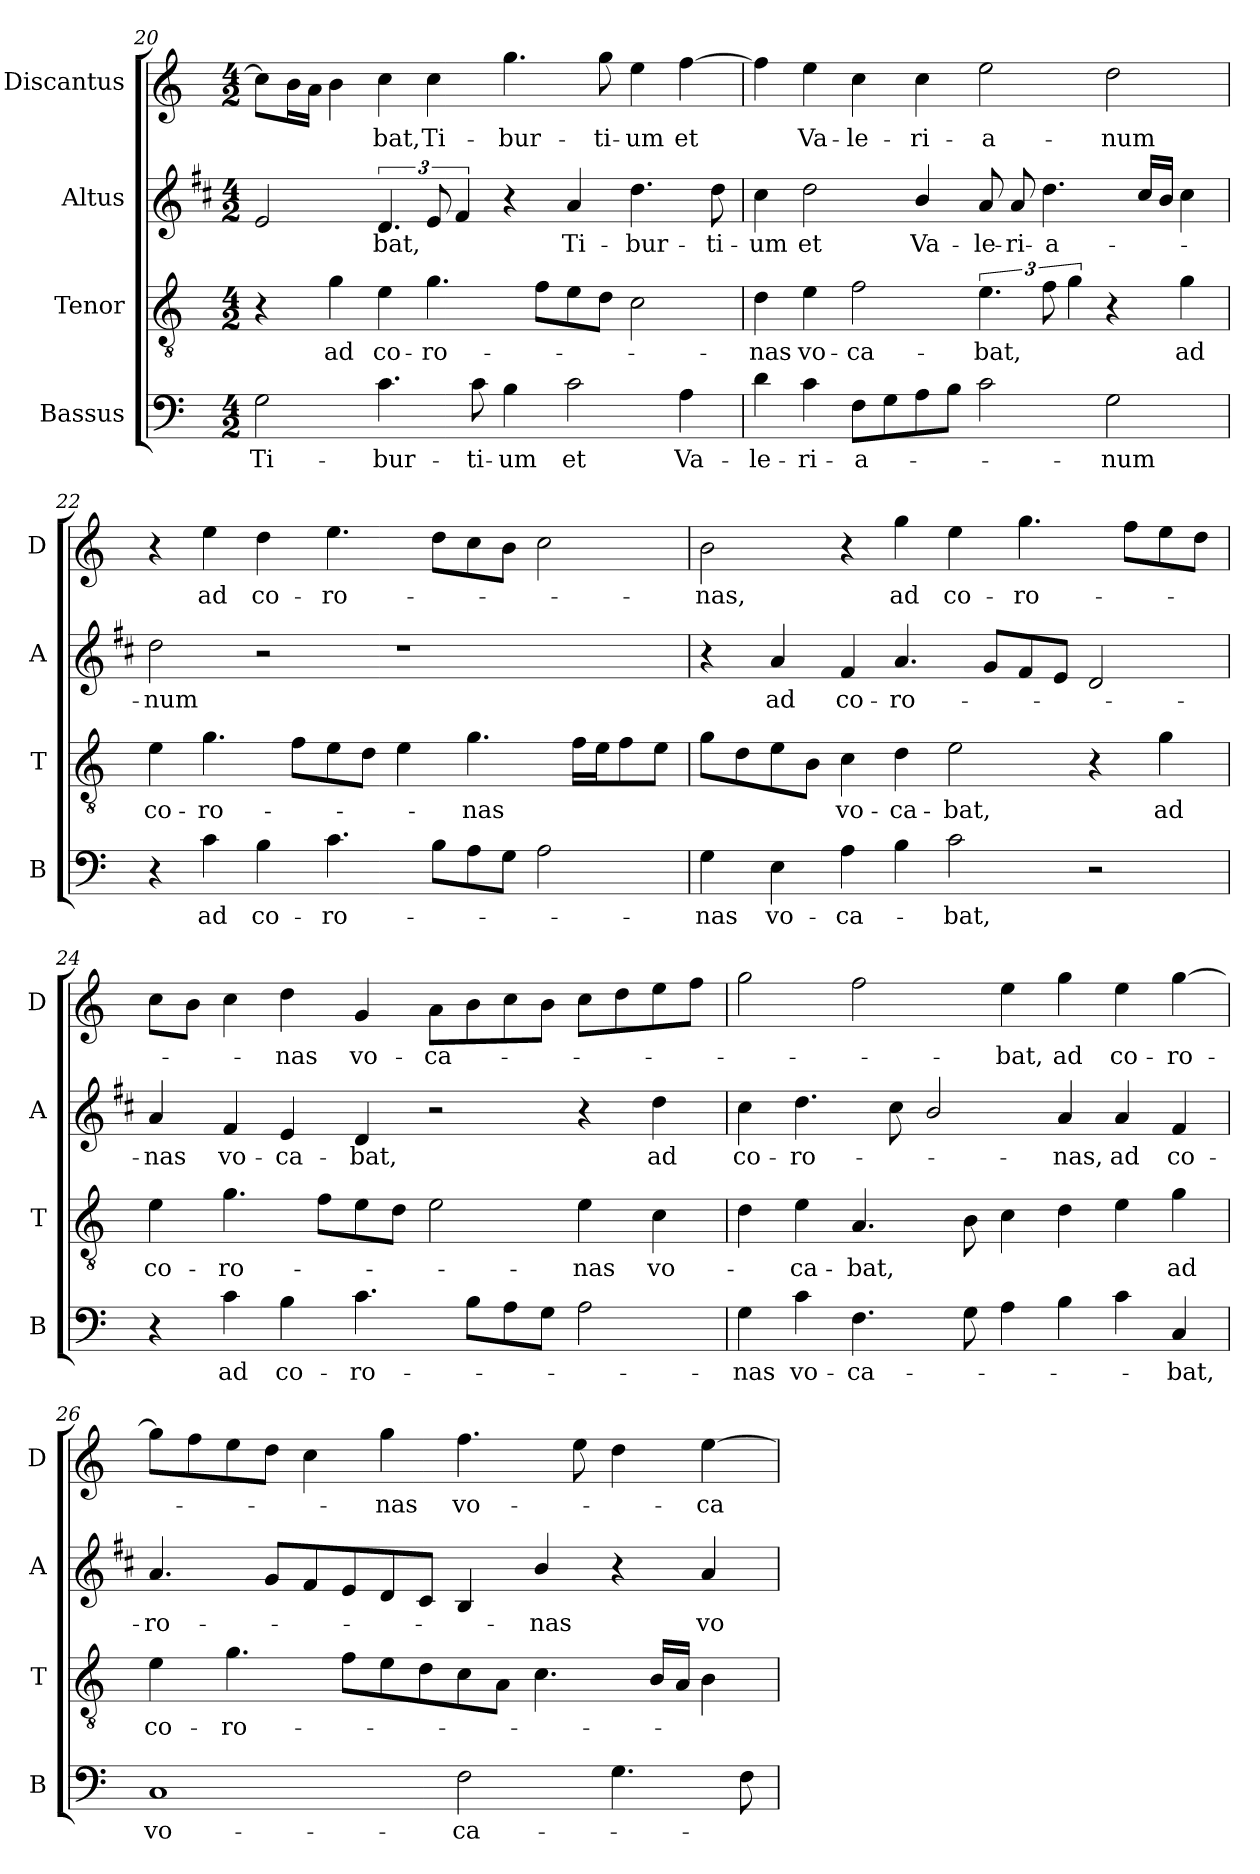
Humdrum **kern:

**kern	**text	**kern	**text	**kern	**text	**kern	**text
*part4	*part4	*part3	*part3	*part2	*part2	*part1	*part1
*staff4	*staff4	*staff3	*staff3	*staff2	*staff2	*staff1	*staff1
*I"Bassus	*	*I"Tenor	*	*I"Altus	*	*I"Discantus	*
*I'B	*	*I'T	*	*I'A	*	*I'D	*
*clefF4	*	*clefGv2	*	*clefG2	*	*clefG2	*
*	*	*	*	*ITrd1c2	*	*	*
*k[]	*	*k[]	*	*k[]	*	*k[]	*
*C:	*	*C:	*	*C:	*	*C:	*
*M4/2	*	*M4/2	*	*M4/2	*	*M4/2	*
=20	=20	=20	=20	=20	=20	=20	=20
!	!LO:LY:b	!	!	!	!	!	!
2G\	Ti-	4r	.	2d/	.	8cc\L]	.
.	.	.	.	.	.	16b\L	.
.	.	.	.	.	.	16a\JJ	.
!	!	!	!LO:LY:b	!	!	!	!
.	.	4g\	ad	.	.	4b\	.
!	!LO:LY:b	!	!LO:LY:b	!	!LO:LY:b	!	!LO:LY:b
4.c\	-bur-	4e\	co-	6.c/	-bat,	4cc\	-bat,
!	!	!	!LO:LY:b	!	!	!	!LO:LY:b
.	.	4.g\	-ro-	12d/	.	4cc\	Ti-
.	.	.	.	6e/	.	.	.
!	!LO:LY:b	!	!	!	!	!	!
8c\	-ti-	.	.	.	.	.	.
!	!LO:LY:b	!	!	!	!	!	!LO:LY:b
4B\	-um	.	.	4r	.	4.gg\	-bur-
.	.	8f\L	.	.	.	.	.
!	!LO:LY:b	!	!	!	!LO:LY:b	!	!
2c\	et	8e\	.	4g/	Ti-	.	.
!	!	!	!	!	!	!	!LO:LY:b
.	.	8d\J	.	.	.	8gg\	-ti-
!	!	!	!	!	!LO:LY:b	!	!LO:LY:b
.	.	2c\	.	4.cc\	-bur-	4ee\	-um
!	!LO:LY:b	!	!	!	!	!	!LO:LY:b
4A\	Va-	.	.	.	.	[4ff\	et
!	!	!	!	!	!LO:LY:b	!	!
.	.	.	.	8cc\	-ti-	.	.
=21	=21	=21	=21	=21	=21	=21	=21
!	!LO:LY:b	!	!LO:LY:b	!	!LO:LY:b	!	!
4d\	-le-	4d\	-nas	4b\	-um	4ff\]	.
!	!LO:LY:b	!	!LO:LY:b	!	!LO:LY:b	!	!LO:LY:b
4c\	-ri-	4e\	vo-	2cc\	et	4ee\	Va-
!	!LO:LY:b	!	!LO:LY:b	!	!	!	!LO:LY:b
8F\L	-a-	2f\	-ca-	.	.	4cc\	-le-
8G\	.	.	.	.	.	.	.
!	!	!	!	!	!LO:LY:b	!	!LO:LY:b
8A\	.	.	.	4a/	Va-	4cc\	-ri-
8B\J	.	.	.	.	.	.	.
!	!	!	!LO:LY:b	!	!LO:LY:b	!	!LO:LY:b
2c\	.	6.e\	-bat,	8g/	-le-	2ee\	-a-
!	!	!	!	!	!LO:LY:b	!	!
.	.	.	.	8g/	-ri-	.	.
!	!	!	!	!	!LO:LY:b	!	!
.	.	12f\	.	4.cc\	-a-	.	.
.	.	6g\	.	.	.	.	.
!	!LO:LY:b	!	!	!	!	!	!LO:LY:b
2G\	-num	4r	.	.	.	2dd\	-num
.	.	.	.	16b/LL	.	.	.
.	.	.	.	16a/JJ	.	.	.
!	!	!	!LO:LY:b	!	!	!	!
.	.	4g\	ad	4b\	.	.	.
!!LO:PB:g=z
=22	=22	=22	=22	=22	=22	=22	=22
!	!	!	!LO:LY:b	!	!LO:LY:b	!	!
4r	.	4e\	co-	2cc\	-num	4r	.
!	!LO:LY:b	!	!LO:LY:b	!	!	!	!LO:LY:b
4c\	ad	4.g\	-ro-	.	.	4ee\	ad
!	!LO:LY:b	!	!	!	!	!	!LO:LY:b
4B\	co-	.	.	2r	.	4dd\	co-
.	.	8f\L	.	.	.	.	.
!	!LO:LY:b	!	!	!	!	!	!LO:LY:b
4.c\	-ro-	8e\	.	.	.	4.ee\	-ro-
.	.	8d\J	.	.	.	.	.
.	.	4e\	.	1r	.	.	.
8B\L	.	.	.	.	.	8dd\L	.
!	!	!	!LO:LY:b	!	!	!	!
8A\	.	4.g\	-nas	.	.	8cc\	.
8G\J	.	.	.	.	.	8b\J	.
2A\	.	.	.	.	.	2cc\	.
.	.	16f\LL	.	.	.	.	.
.	.	16e\J	.	.	.	.	.
.	.	8f\	.	.	.	.	.
.	.	8e\J	.	.	.	.	.
=23	=23	=23	=23	=23	=23	=23	=23
!	!LO:LY:b	!	!	!	!	!	!LO:LY:b
4G\	-nas	8g\L	.	4r	.	2b\	-nas,
.	.	8d\	.	.	.	.	.
!	!LO:LY:b	!	!	!	!LO:LY:b	!	!
4E\	vo-	8e\	.	4g/	ad	.	.
.	.	8B\J	.	.	.	.	.
!	!LO:LY:b	!	!LO:LY:b	!	!LO:LY:b	!	!
4A\	-ca-	4c\	vo-	4e/	co-	4r	.
!	!	!	!LO:LY:b	!	!LO:LY:b	!	!LO:LY:b
4B\	.	4d\	-ca-	4.g/	-ro-	4gg\	ad
!	!LO:LY:b	!	!LO:LY:b	!	!	!	!LO:LY:b
2c\	-bat,	2e\	-bat,	.	.	4ee\	co-
.	.	.	.	8f/L	.	.	.
!	!	!	!	!	!	!	!LO:LY:b
.	.	.	.	8e/	.	4.gg\	-ro-
.	.	.	.	8d/J	.	.	.
2r	.	4r	.	2c/	.	.	.
.	.	.	.	.	.	8ff\L	.
!	!	!	!LO:LY:b	!	!	!	!
.	.	4g\	ad	.	.	8ee\	.
.	.	.	.	.	.	8dd\J	.
=24	=24	=24	=24	=24	=24	=24	=24
!	!	!	!LO:LY:b	!	!LO:LY:b	!	!
4r	.	4e\	co-	4g/	-nas	8cc\L	.
.	.	.	.	.	.	8b\J	.
!	!LO:LY:b	!	!LO:LY:b	!	!LO:LY:b	!	!
4c\	ad	4.g\	-ro-	4e/	vo-	4cc\	.
!	!LO:LY:b	!	!	!	!LO:LY:b	!	!LO:LY:b
4B\	co-	.	.	4d/	-ca-	4dd\	-nas
.	.	8f\L	.	.	.	.	.
!	!LO:LY:b	!	!	!	!LO:LY:b	!	!LO:LY:b
4.c\	-ro-	8e\	.	4c/	-bat,	4g/	vo-
.	.	8d\J	.	.	.	.	.
!	!	!	!	!	!	!	!LO:LY:b
.	.	2e\	.	2r	.	8a\L	-ca-
8B\L	.	.	.	.	.	8b\	.
8A\	.	.	.	.	.	8cc\	.
8G\J	.	.	.	.	.	8b\J	.
!	!	!	!LO:LY:b	!	!	!	!
2A\	.	4e\	-nas	4r	.	8cc\L	.
.	.	.	.	.	.	8dd\	.
!	!	!	!LO:LY:b	!	!LO:LY:b	!	!
.	.	4c\	vo-	4cc\	ad	8ee\	.
.	.	.	.	.	.	8ff\J	.
!!LO:LB:g=z
=25	=25	=25	=25	=25	=25	=25	=25
!	!LO:LY:b	!	!	!	!LO:LY:b	!	!
4G\	-nas	4d\	.	4b\	co-	2gg\	.
!	!LO:LY:b	!	!LO:LY:b	!	!LO:LY:b	!	!
4c\	vo-	4e\	-ca-	4.cc\	-ro-	.	.
!	!LO:LY:b	!	!LO:LY:b	!	!	!	!
4.F\	-ca-	4.A/	-bat,	.	.	2ff\	.
.	.	.	.	8b\	.	.	.
.	.	.	.	2a/	.	.	.
8G\	.	8B\	.	.	.	.	.
!	!	!	!	!	!	!	!LO:LY:b
4A\	.	4c\	.	.	.	4ee\	-bat,
!	!	!	!	!	!LO:LY:b	!	!LO:LY:b
4B\	.	4d\	.	4g/	-nas,	4gg\	ad
!	!	!	!	!	!LO:LY:b	!	!LO:LY:b
4c\	.	4e\	.	4g/	ad	4ee\	co-
!	!LO:LY:b	!	!LO:LY:b	!	!LO:LY:b	!	!LO:LY:b
4C/	-bat,	4g\	ad	4e/	co-	[4gg\	-ro-
=26	=26	=26	=26	=26	=26	=26	=26
!	!LO:LY:b	!	!LO:LY:b	!	!LO:LY:b	!	!
1C	vo-	4e\	co-	4.g/	-ro-	8gg\L]	.
.	.	.	.	.	.	8ff\	.
!	!	!	!LO:LY:b	!	!	!	!
.	.	4.g\	-ro-	.	.	8ee\	.
.	.	.	.	8f/L	.	8dd\J	.
.	.	.	.	8e/	.	4cc\	.
.	.	8f\L	.	8d/	.	.	.
!	!	!	!	!	!	!	!LO:LY:b
.	.	8e\	.	8c/	.	4gg\	-nas
.	.	8d\	.	8B/J	.	.	.
!	!LO:LY:b	!	!	!	!	!	!LO:LY:b
2F\	-ca-	8c\	.	4A/	.	4.ff\	vo-
.	.	8A\J	.	.	.	.	.
!	!	!	!	!	!LO:LY:b	!	!
.	.	4.c\	.	4a/	-nas	.	.
.	.	.	.	.	.	8ee\	.
4.G\	.	.	.	4r	.	4dd\	.
.	.	16B/LL	.	.	.	.	.
.	.	16A/JJ	.	.	.	.	.
!	!	!	!	!	!LO:LY:b	!	!LO:LY:b
.	.	4B\	.	4g/	vo-	[4ee\	-ca-
8F\	.	.	.	.	.	.	.
=	=	=	=	=	=	=	=
*-	*-	*-	*-	*-	*-	*-	*-
